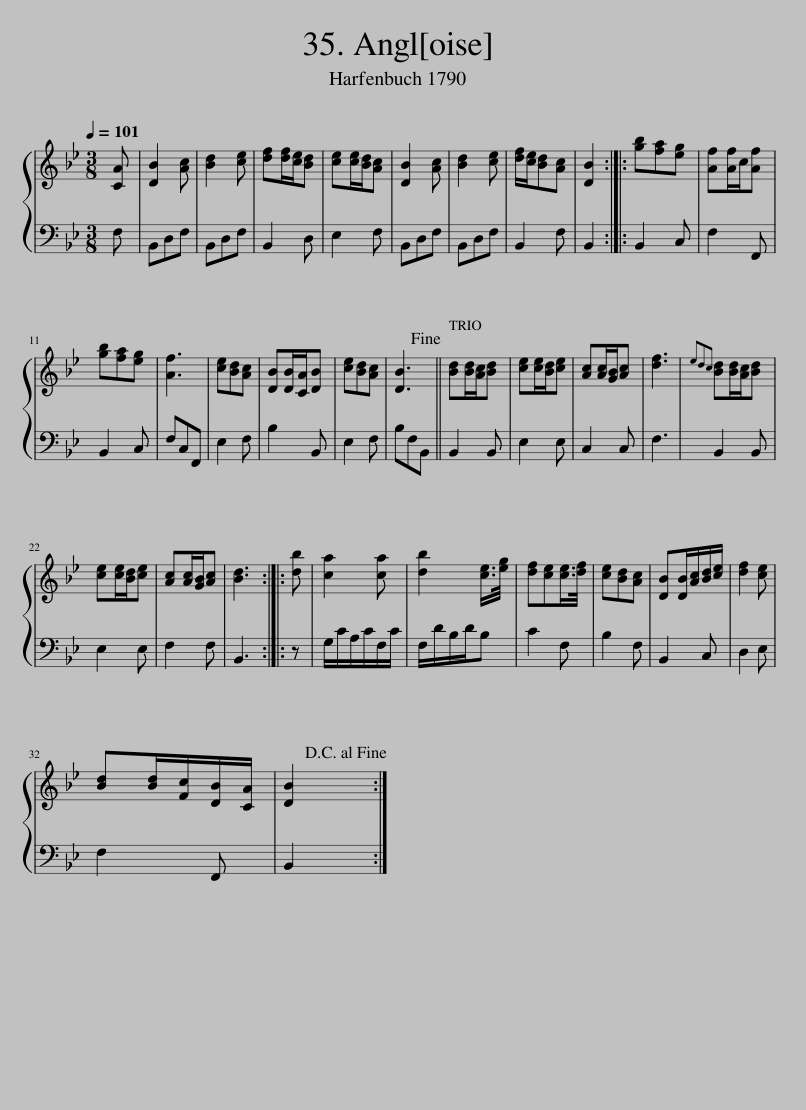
X:1
%%score { 1 | 2 }
L:1/8
Q:1/4=101
M:3/8
I:linebreak $
K:Bb
V:1 treble
V:2 bass
V:1
 [CA] | [DB]2 [Ac] | [Bd]2 [ce] | [df][df]/[ce]/[Bd] | [ce][ce]/[Bd]/[Ac] | %5
 [DB]2 [Ac] | [Bd]2 [ce] | [df]/[ce]/[Bd][Ac] | [DB]2 :: [gb][fa][eg] | %10
 [Af][Af]/c/[Af] |$ [gb][fa][eg] | [Af]3 | [ce][Bd][Ac] | [DB][DB]/[CA]/[DB] | %15
 [ce][Bd][Ac] | [DB]3!fine! || [Bd][Bd]/[Ac]/[Bd] | [ce][ce]/[Bd]/[ce] | [Ac][Ac]/[GB]/[Ac] | %20
 [df]3 |{edc} [Bd][Bd]/[Ac]/[Bd] |$ [ce][ce]/[Bd]/[ce] | [Ac][Ac]/[GB]/[Ac] | [Bd]3 :: %25
 [db] | [ca]2 [ca] | [db]2 [ce]/>[eg]/ | [df][ce][ce]/>[df]/ | [ce][Bd][Ac] | %30
 [DB][DB]/[Ac]/[Bd]/[ce]/ | [df]2 [ce] |$ [Bd][Bd]/[Fc]/[DB]/[CA]/ | [DB]2!D.C.! :| %34
V:2
 F, | B,,D,F, | B,,D,F, | B,,2 D, | E,2 F, | %5
 B,,D,F, | B,,D,F, | B,,2 F, | B,,2 :: B,,2 C, | %10
 F,2 F,, |$ B,,2 C, | F,C,F,, | E,2 F, | B,2 B,, | %15
 E,2 F, | B,F,B,, || B,,2 B,, | E,2 E, | C,2 C, | %20
 F,3 | B,,2 B,, |$ E,2 E, | F,2 F, | B,,3 :: %25
 z | G,/C/A,/C/F,/C/ | F,/D/B,/D/B, | C2 F, | B,2 F, | %30
 B,,2 C, | D,2 E, |$ F,2 F,, | B,,2 :| %34
